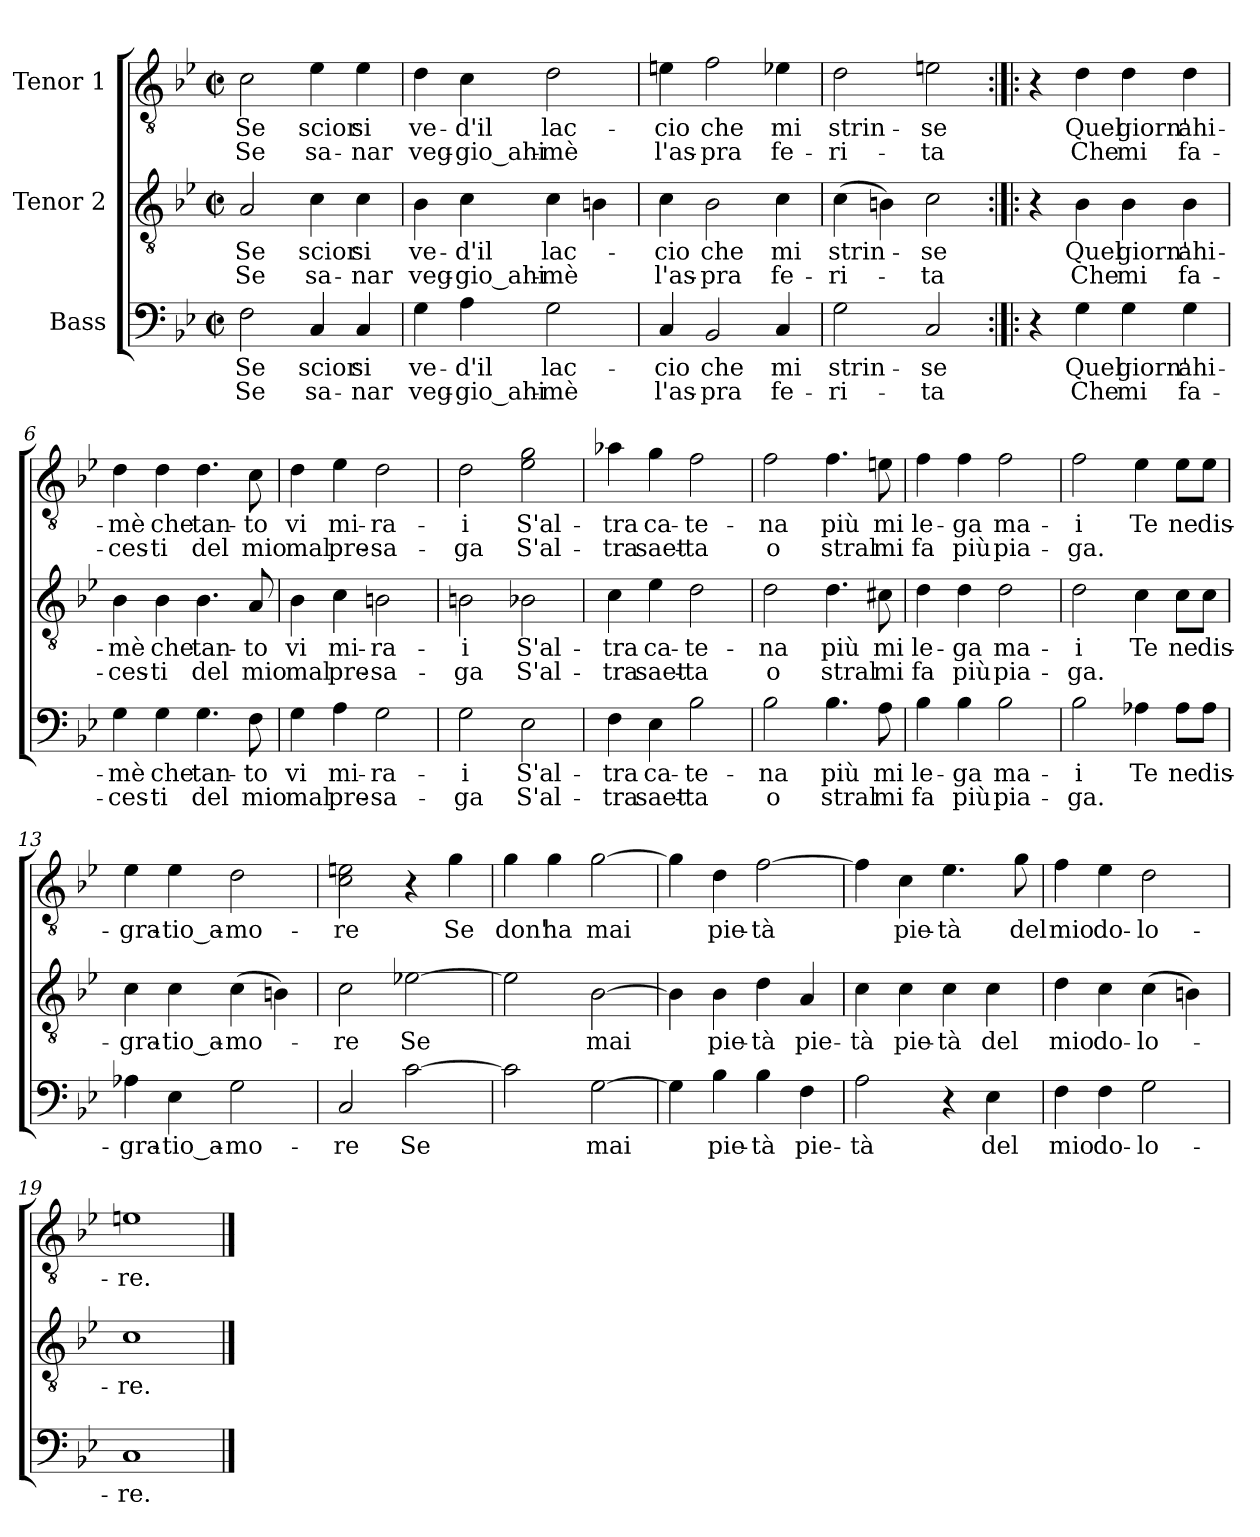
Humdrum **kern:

**kern	**text	**text	**kern	**text	**text	**kern	**text	**text
*part3	*part3	*part3	*part2	*part2	*part2	*part1	*part1	*part1
*staff3	*staff3	*staff3	*staff2	*staff2	*staff2	*staff1	*staff1	*staff1
*I"Bass	*	*	*I"Tenor 2	*	*	*I"Tenor 1	*	*
*clefF4	*	*	*clefGv2	*	*	*clefGv2	*	*
*k[b-e-]	*	*	*k[b-e-]	*	*	*k[b-e-]	*	*
*g:	*	*	*g:	*	*	*g:	*	*
*M2/2	*	*	*M2/2	*	*	*M2/2	*	*
*met(c|)	*	*	*met(c|)	*	*	*met(c|)	*	*
=1	=1	=1	=1	=1	=1	=1	=1	=1
2F\	Se	Se	2A/	Se	Se	2c\	Se	Se
4C/	scior	sa-	4c\	scior	sa-	4e-\	scior	sa-
4C/	si	-nar	4c\	si	-nar	4e-\	si	-nar
=2	=2	=2	=2	=2	=2	=2	=2	=2
4G\	ve-	veg-	4B-\	ve-	veg-	4d\	ve-	veg-
4A\	-d'il	-gio_ahi-	4c\	-d'il	-gio_ahi-	4c\	-d'il	-gio_ahi-
2G\	lac-	-mè	4c\	lac-	-mè	2d\	lac-	-mè
.	.	.	4Bn\	.	.	.	.	.
=3	=3	=3	=3	=3	=3	=3	=3	=3
4C/	-cio	l'as-	4c\	-cio	l'as-	4en\	-cio	l'as-
2BB-/	che	-pra	2B-\	che	-pra	2f\	che	-pra
4C/	mi	fe-	4c\	mi	fe-	4e-X\	mi	fe-
=4	=4	=4	=4	=4	=4	=4	=4	=4
2G\	strin-	-ri-	(4c\	strin-	-ri-	2d\	strin-	-ri-
.	.	.	4Bn\)	.	.	.	.	.
2C/	-se	-ta	2c\	-se	-ta	2en\	-se	-ta
=5:|!|:	=5:|!|:	=5:|!|:	=5:|!|:	=5:|!|:	=5:|!|:	=5:|!|:	=5:|!|:	=5:|!|:
4r	.	.	4r	.	.	4r	.	.
4G\	Quel	Che	4B-\	Quel	Che	4d\	Quel	Che
4G\	giorn'	mi	4B-\	giorn'	mi	4d\	giorn'	mi
4G\	ahi-	fa-	4B-\	ahi-	fa-	4d\	ahi-	fa-
=6	=6	=6	=6	=6	=6	=6	=6	=6
4G\	-mè	-ces-	4B-\	-mè	-ces-	4d\	-mè	-ces-
4G\	che	-ti	4B-\	che	-ti	4d\	che	-ti
4.G\	tan-	del	4.B-\	tan-	del	4.d\	tan-	del
8F\	-to	mio	8A/	-to	mio	8c\	-to	mio
!!LO:LB:g=z
=7	=7	=7	=7	=7	=7	=7	=7	=7
4G\	vi	mal	4B-\	vi	mal	4d\	vi	mal
4A\	mi-	pre-	4c\	mi-	pre-	4e-\	mi-	pre-
2G\	-ra-	-sa-	2Bn\	-ra-	-sa-	2d\	-ra-	-sa-
=8	=8	=8	=8	=8	=8	=8	=8	=8
2G\	-i	-ga	2Bn\	-i	-ga	2d\	-i	-ga
2E-\	S'al-	S'al-	2B-X\	S'al-	S'al-	2e-\ 2g\	S'al-	S'al-
=9	=9	=9	=9	=9	=9	=9	=9	=9
4F\	-tra	-tra	4c\	-tra	-tra	4a-X\	-tra	-tra
4E-\	ca-	saet-	4e-\	ca-	saet-	4g\	ca-	saet-
2B-\	-te-	-ta	2d\	-te-	-ta	2f\	-te-	-ta
=10	=10	=10	=10	=10	=10	=10	=10	=10
2B-\	-na	o	2d\	-na	o	2f\	-na	o
4.B-\	più	stral	4.d\	più	stral	4.f\	più	stral
8A\	mi	mi	8c#X\	mi	mi	8en\	mi	mi
=11	=11	=11	=11	=11	=11	=11	=11	=11
4B-\	le-	fa	4d\	le-	fa	4f\	le-	fa
4B-\	-ga	più	4d\	-ga	più	4f\	-ga	più
2B-\	ma-	pia-	2d\	ma-	pia-	2f\	ma-	pia-
=12	=12	=12	=12	=12	=12	=12	=12	=12
2B-\	-i	-ga.	2d\	-i	-ga.	2f\	-i	-ga.
4A-X\	Te	.	4c\	Te	.	4e-\	Te	.
8A-\L	ne	.	8c\L	ne	.	8e-\L	ne	.
8A-\J	dis-	.	8c\J	dis-	.	8e-\J	dis-	.
!!LO:LB:g=z
=13	=13	=13	=13	=13	=13	=13	=13	=13
4A-\	-gra-	.	4c\	-gra-	.	4e-\	-gra-	.
4E-\	-tio_a-	.	4c\	-tio_a-	.	4e-\	-tio_a-	.
2G\	-mo-	.	(4c\	-mo-	.	2d\	-mo-	.
.	.	.	4Bn\)	.	.	.	.	.
=14	=14	=14	=14	=14	=14	=14	=14	=14
2C/	-re	.	2c\	-re	.	2c\ 2en\	-re	.
[2c\	Se	.	[2e-X\	Se	.	4r	.	.
.	.	.	.	.	.	4g\	Se	.
=15	=15	=15	=15	=15	=15	=15	=15	=15
2c\]	.	.	2e-\]	.	.	4g\	don'	.
.	.	.	.	.	.	4g\	ha	.
[2G\	mai	.	[2B-\	mai	.	[2g\	mai	.
=16	=16	=16	=16	=16	=16	=16	=16	=16
4G\]	.	.	4B-\]	.	.	4g\]	.	.
4B-\	pie-	.	4B-\	pie-	.	4d\	pie-	.
4B-\	-tà	.	4d\	-tà	.	[2f\	-tà	.
4F\	pie-	.	4A/	pie-	.	.	.	.
=17	=17	=17	=17	=17	=17	=17	=17	=17
2A\	-tà	.	4c\	-tà	.	4f\]	.	.
.	.	.	4c\	pie-	.	4c\	pie-	.
4r	.	.	4c\	-tà	.	4.e-\	-tà	.
4E-\	del	.	4c\	del	.	.	.	.
.	.	.	.	.	.	8g\	del	.
=18	=18	=18	=18	=18	=18	=18	=18	=18
4F\	mio	.	4d\	mio	.	4f\	mio	.
4F\	do-	.	4c\	do-	.	4e-\	do-	.
2G\	-lo-	.	(4c\	-lo-	.	2d\	-lo-	.
.	.	.	4Bn\)	.	.	.	.	.
=19	=19	=19	=19	=19	=19	=19	=19	=19
1C	-re.	.	1c	-re.	.	1en	-re.	.
==	==	==	==	==	==	==	==	==
*-	*-	*-	*-	*-	*-	*-	*-	*-
